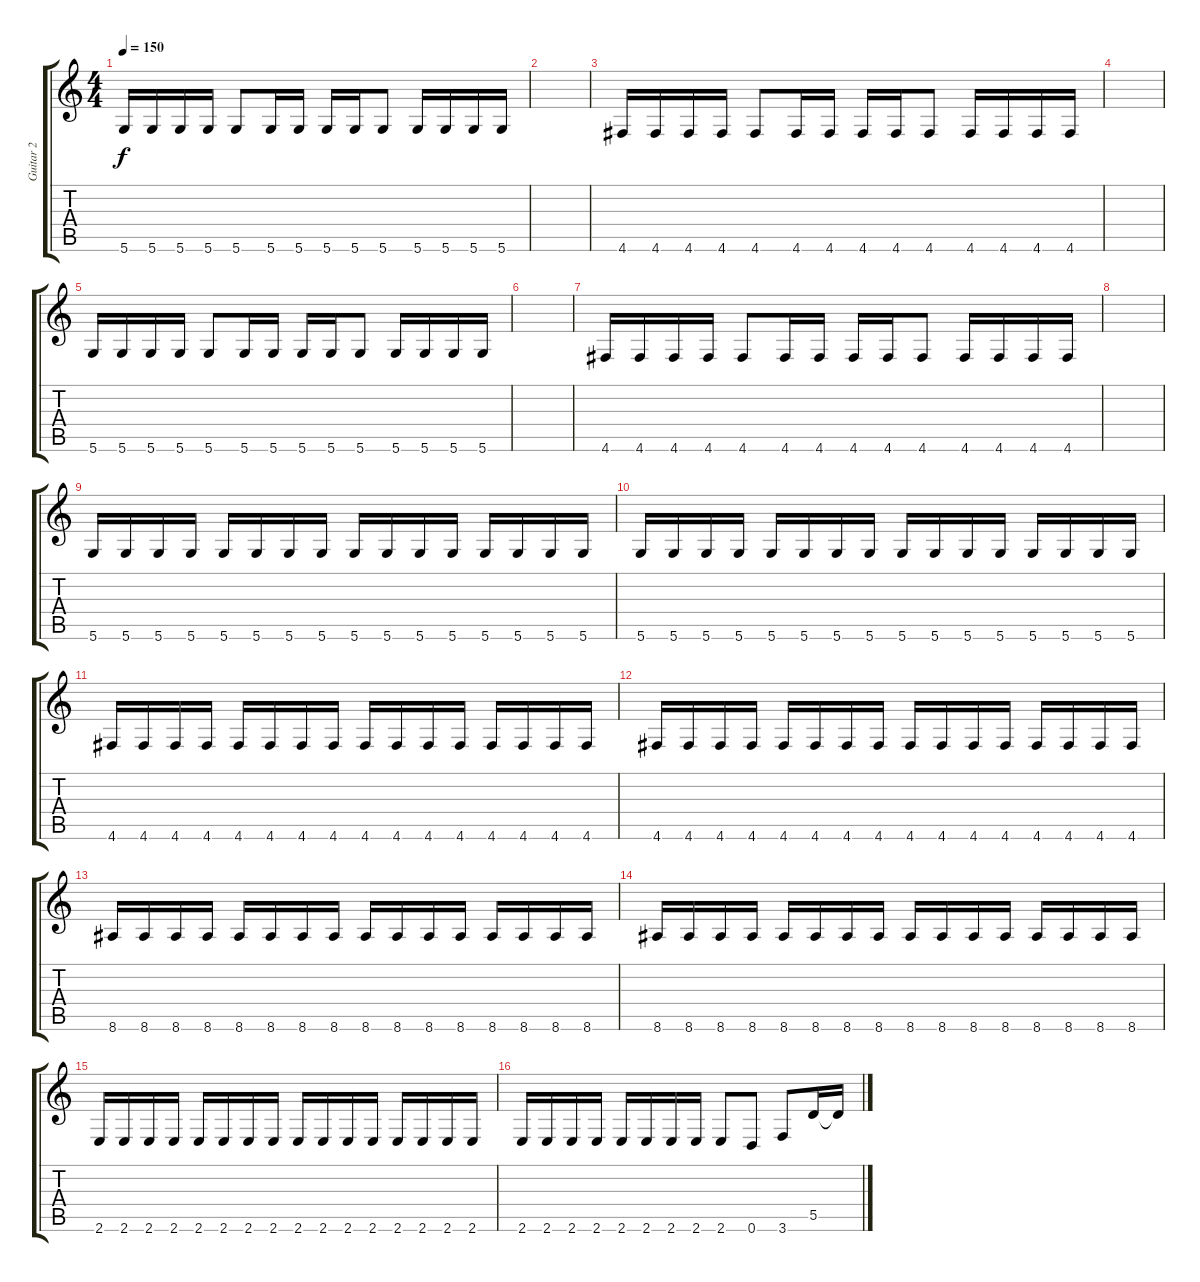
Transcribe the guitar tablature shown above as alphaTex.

\track ("Guitar 2" "Guitar 2") {instrument distortionguitar}
\staff {score tabs}
\tuning (E4 B3 G3 D3 A2 D2) {hide}
\ts (4 4)
\tempo 150
\clef g2
\ks c
5.6.16{dy f} 5.6.16 5.6.16 5.6.16 5.6.8 5.6.16 5.6.16 5.6.16 5.6.16 5.6.8 5.6.16 5.6.16 5.6.16 5.6.16 |
|
4.6.16 4.6.16 4.6.16 4.6.16 4.6.8 4.6.16 4.6.16 4.6.16 4.6.16 4.6.8 4.6.16 4.6.16 4.6.16 4.6.16 |
|
5.6.16 5.6.16 5.6.16 5.6.16 5.6.8 5.6.16 5.6.16 5.6.16 5.6.16 5.6.8 5.6.16 5.6.16 5.6.16 5.6.16 |
|
4.6.16 4.6.16 4.6.16 4.6.16 4.6.8 4.6.16 4.6.16 4.6.16 4.6.16 4.6.8 4.6.16 4.6.16 4.6.16 4.6.16 |
|
5.6.16 5.6.16 5.6.16 5.6.16 5.6.16 5.6.16 5.6.16 5.6.16 5.6.16 5.6.16 5.6.16 5.6.16 5.6.16 5.6.16 5.6.16 5.6.16 |
5.6.16 5.6.16 5.6.16 5.6.16 5.6.16 5.6.16 5.6.16 5.6.16 5.6.16 5.6.16 5.6.16 5.6.16 5.6.16 5.6.16 5.6.16 5.6.16 |
4.6.16 4.6.16 4.6.16 4.6.16 4.6.16 4.6.16 4.6.16 4.6.16 4.6.16 4.6.16 4.6.16 4.6.16 4.6.16 4.6.16 4.6.16 4.6.16 |
4.6.16 4.6.16 4.6.16 4.6.16 4.6.16 4.6.16 4.6.16 4.6.16 4.6.16 4.6.16 4.6.16 4.6.16 4.6.16 4.6.16 4.6.16 4.6.16 |
8.6.16 8.6.16 8.6.16 8.6.16 8.6.16 8.6.16 8.6.16 8.6.16 8.6.16 8.6.16 8.6.16 8.6.16 8.6.16 8.6.16 8.6.16 8.6.16 |
8.6.16 8.6.16 8.6.16 8.6.16 8.6.16 8.6.16 8.6.16 8.6.16 8.6.16 8.6.16 8.6.16 8.6.16 8.6.16 8.6.16 8.6.16 8.6.16 |
2.6.16 2.6.16 2.6.16 2.6.16 2.6.16 2.6.16 2.6.16 2.6.16 2.6.16 2.6.16 2.6.16 2.6.16 2.6.16 2.6.16 2.6.16 2.6.16 |
2.6.16 2.6.16 2.6.16 2.6.16 2.6.16 2.6.16 2.6.16 2.6.16 2.6.8 0.6.8 3.6.8 5.5.16 5.5{t}.16
